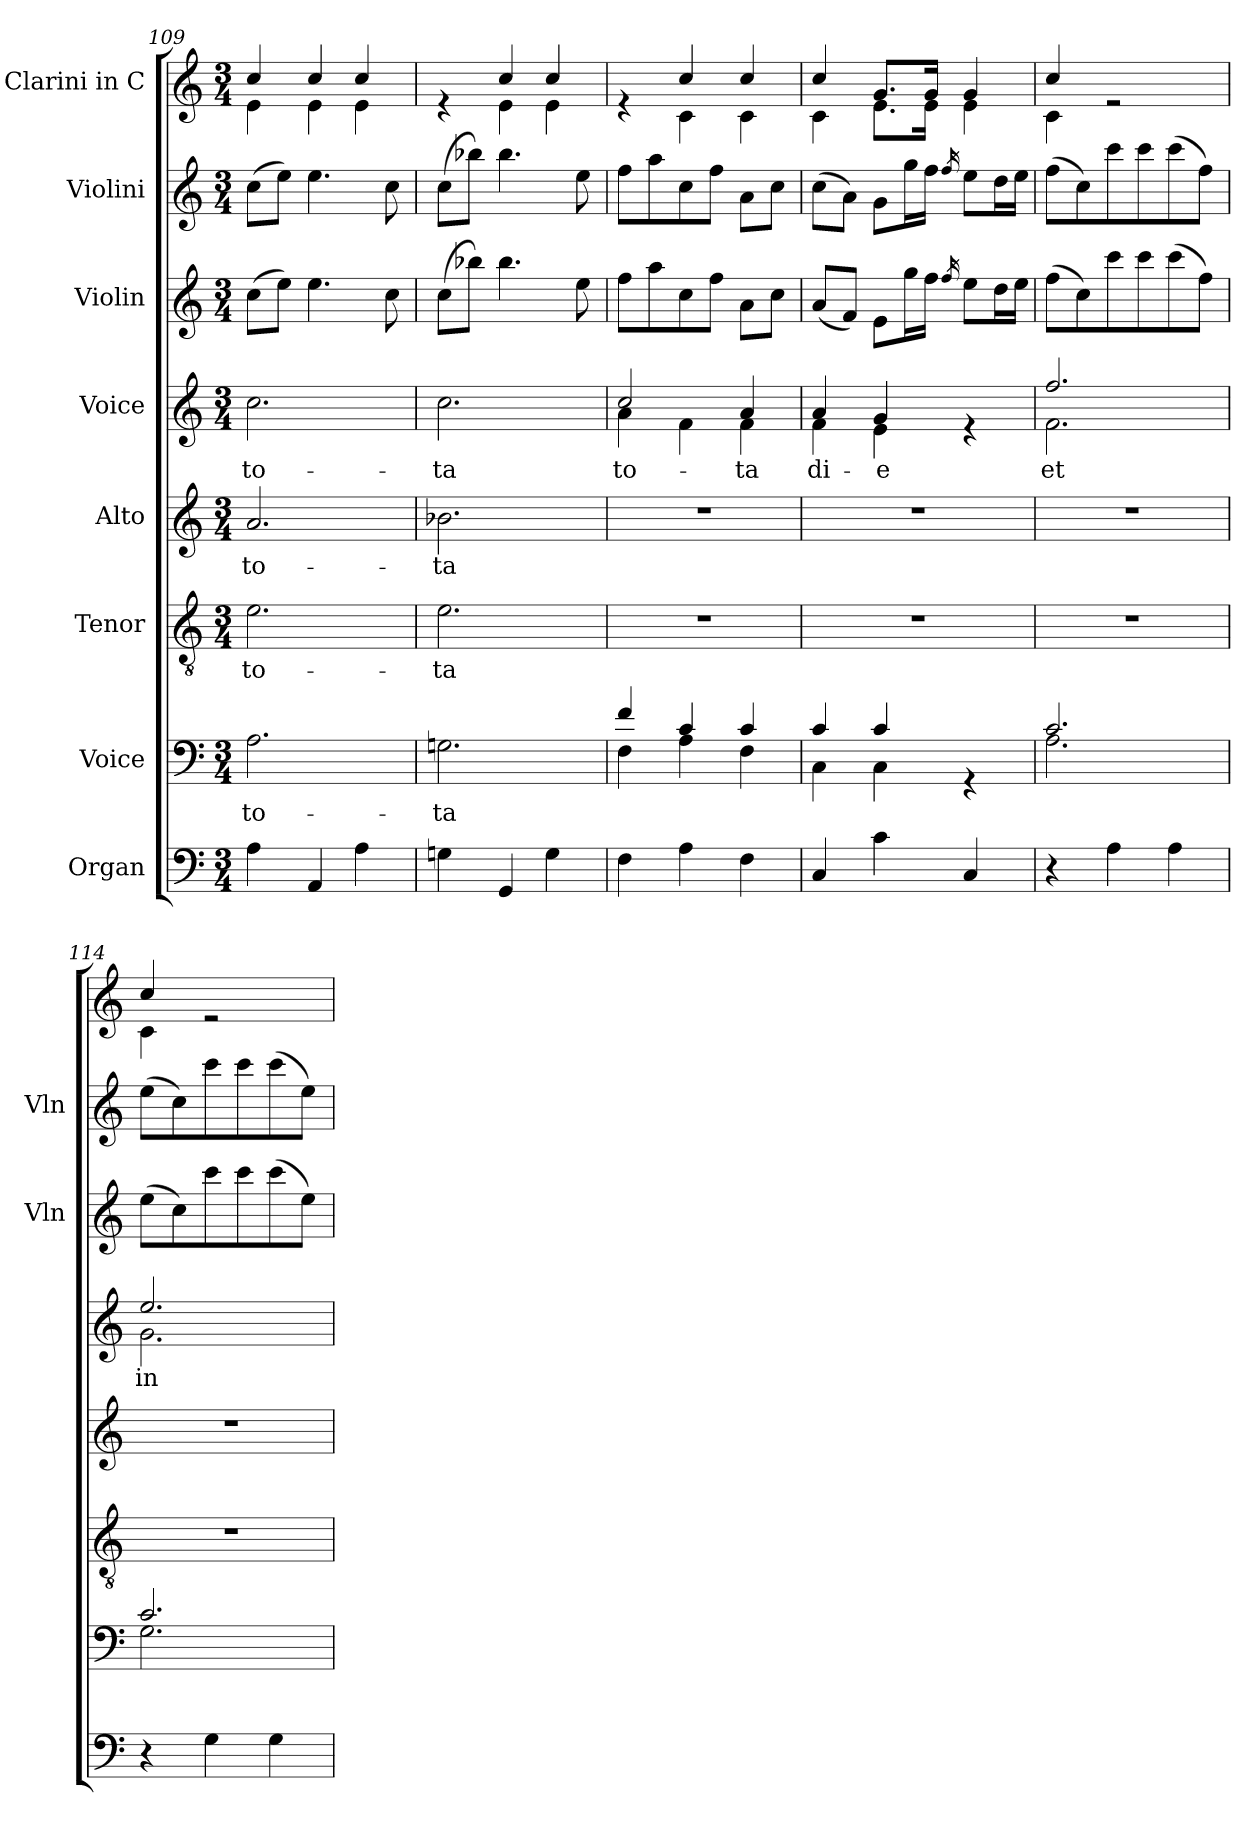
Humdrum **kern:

**kern	**kern	**text	**kern	**text	**kern	**text	**kern	**text	**kern	**kern	**kern
*part8	*part7	*part7	*part6	*part6	*part5	*part5	*part4	*part4	*part3	*part2	*part1
*staff8	*staff7	*staff7	*staff6	*staff6	*staff5	*staff5	*staff4	*staff4	*staff3	*staff2	*staff1
*I"Organ	*I"Voice	*	*I"Tenor	*	*I"Alto	*	*I"Voice	*	*I"Violin	*I"Violini	*I"Clarini in C
*	*	*	*	*	*	*	*	*	*I'Vln	*I'Vln	*
*clefF4	*clefF4	*	*clefGv2	*	*clefG2	*	*clefG2	*	*clefG2	*clefG2	*clefG2
*k[]	*k[]	*	*k[]	*	*k[]	*	*k[]	*	*k[]	*k[]	*k[]
*M3/4	*M3/4	*	*M3/4	*	*M3/4	*	*M3/4	*	*M3/4	*M3/4	*M3/4
=109	=109	=109	=109	=109	=109	=109	=109	=109	=109	=109	=109
!	!	!LO:LY:b	!	!LO:LY:b	!	!LO:LY:b	!	!LO:LY:b	!	!	!
*	*	*	*	*	*	*	*	*	*	*	*^
4A\	2.A\	to-	2.e\	to-	2.a/	to-	2.cc\	to-	(8cc\L	(8cc\L	4cc/	4e\
.	.	.	.	.	.	.	.	.	8ee\J)	8ee\J)	.	.
4AA/	.	.	.	.	.	.	.	.	4.ee\	4.ee\	4cc/	4e\
4A\	.	.	.	.	.	.	.	.	.	.	4cc/	4e\
.	.	.	.	.	.	.	.	.	8cc\	8cc\	.	.
=110	=110	=110	=110	=110	=110	=110	=110	=110	=110	=110	=110	=110
!	!	!LO:LY:b	!	!LO:LY:b	!	!LO:LY:b	!	!LO:LY:b	!	!	!	!
4Gn\	2.Gn\	-ta	2.e\	-ta	2.b-X\	-ta	2.cc\	-ta	(8cc\L	(8cc\L	4re	4ryy
.	.	.	.	.	.	.	.	.	8bb-X\J)	8bb-X\J)	.	.
4GG/	.	.	.	.	.	.	.	.	4.bb-\	4.bb-\	4cc/	4e\
4G\	.	.	.	.	.	.	.	.	.	.	4cc/	4e\
.	.	.	.	.	.	.	.	.	8ee\	8ee\	.	.
!!LO:PB:g=z	!!
=111	=111	=111	=111	=111	=111	=111	=111	=111	=111	=111	=111	=111
*	*^	*	*	*	*	*	*	*	*	*	*	*
!	!	!	!	!	!	!	!	!	!LO:LY:b	!	!	!	!
*	*	*	*	*	*	*	*	*^	*	*	*	*	*
4F\	4f/	4F\	.	2.r	.	2.r	.	2cc/	4a\	to-	8ff\L	8ff\L	4re	4ryy
.	.	.	.	.	.	.	.	.	.	.	8aa\	8aa\	.	.
4A\	4c/	4A\	.	.	.	.	.	.	4f\	.	8cc\	8cc\	4cc/	4c\
.	.	.	.	.	.	.	.	.	.	.	8ff\J	8ff\J	.	.
!	!	!	!	!	!	!	!	!	!	!LO:LY:b	!	!	!	!
4F\	4c/	4F\	.	.	.	.	.	4a/	4f\	-ta	8a\L	8a\L	4cc/	4c\
.	.	.	.	.	.	.	.	.	.	.	8cc\J	8cc\J	.	.
=112	=112	=112	=112	=112	=112	=112	=112	=112	=112	=112	=112	=112	=112	=112
!	!	!	!	!	!	!	!	!	!	!LO:LY:b	!	!	!	!
4C/	4c/	4C\	.	2.r	.	2.r	.	4a/	4f\	di-	(8a/L	(8cc\L	4cc/	4c\
.	.	.	.	.	.	.	.	.	.	.	8f/J)	8a\J)	.	.
!	!	!	!	!	!	!	!	!	!	!LO:LY:b	!	!	!	!
4c\	4c/	4C\	.	.	.	.	.	4g/	4e\	-e	8e\L	8g\L	8.g/L	8.e\L
.	.	.	.	.	.	.	.	.	.	.	16gg\L	16gg\L	.	.
.	.	.	.	.	.	.	.	.	.	.	16ff\JJ	16ff\JJ	16g/Jk	16e\Jk
.	.	.	.	.	.	.	.	.	.	.	16qff/	16qff/	.	.
4C/	4rGG	4ryy	.	.	.	.	.	4re	4ryy	.	8ee\L	8ee\L	4g/	4e\
.	.	.	.	.	.	.	.	.	.	.	16dd\L	16dd\L	.	.
.	.	.	.	.	.	.	.	.	.	.	16ee\JJ	16ee\JJ	.	.
=113	=113	=113	=113	=113	=113	=113	=113	=113	=113	=113	=113	=113	=113	=113
!	!	!	!	!	!	!	!	!	!	!LO:LY:b	!	!	!	!
4r	2.c/	2.A\	.	2.r	.	2.r	.	2.ff/	2.f\	et	(8ff\L	(8ff\L	4cc/	4c\
.	.	.	.	.	.	.	.	.	.	.	8cc\)	8cc\)	.	.
4A\	.	.	.	.	.	.	.	.	.	.	8ccc\	8ccc\	2re	2ryy
.	.	.	.	.	.	.	.	.	.	.	8ccc\	8ccc\	.	.
4A\	.	.	.	.	.	.	.	.	.	.	(8ccc\	(8ccc\	.	.
.	.	.	.	.	.	.	.	.	.	.	8ff\J)	8ff\J)	.	.
=114	=114	=114	=114	=114	=114	=114	=114	=114	=114	=114	=114	=114	=114	=114
!	!	!	!	!	!	!	!	!	!	!LO:LY:b	!	!	!	!
4r	2.c/	2.G\	.	2.r	.	2.r	.	2.ee/	2.g\	in	(8ee\L	(8ee\L	4cc/	4c\
.	.	.	.	.	.	.	.	.	.	.	8cc\)	8cc\)	.	.
4G\	.	.	.	.	.	.	.	.	.	.	8ccc\	8ccc\	2re	2ryy
.	.	.	.	.	.	.	.	.	.	.	8ccc\	8ccc\	.	.
4G\	.	.	.	.	.	.	.	.	.	.	(8ccc\	(8ccc\	.	.
.	.	.	.	.	.	.	.	.	.	.	8ee\J)	8ee\J)	.	.
*	*v	*v	*	*	*	*	*	*v	*v	*	*	*	*v	*v
=	=	=	=	=	=	=	=	=	=	=	=
*-	*-	*-	*-	*-	*-	*-	*-	*-	*-	*-	*-
